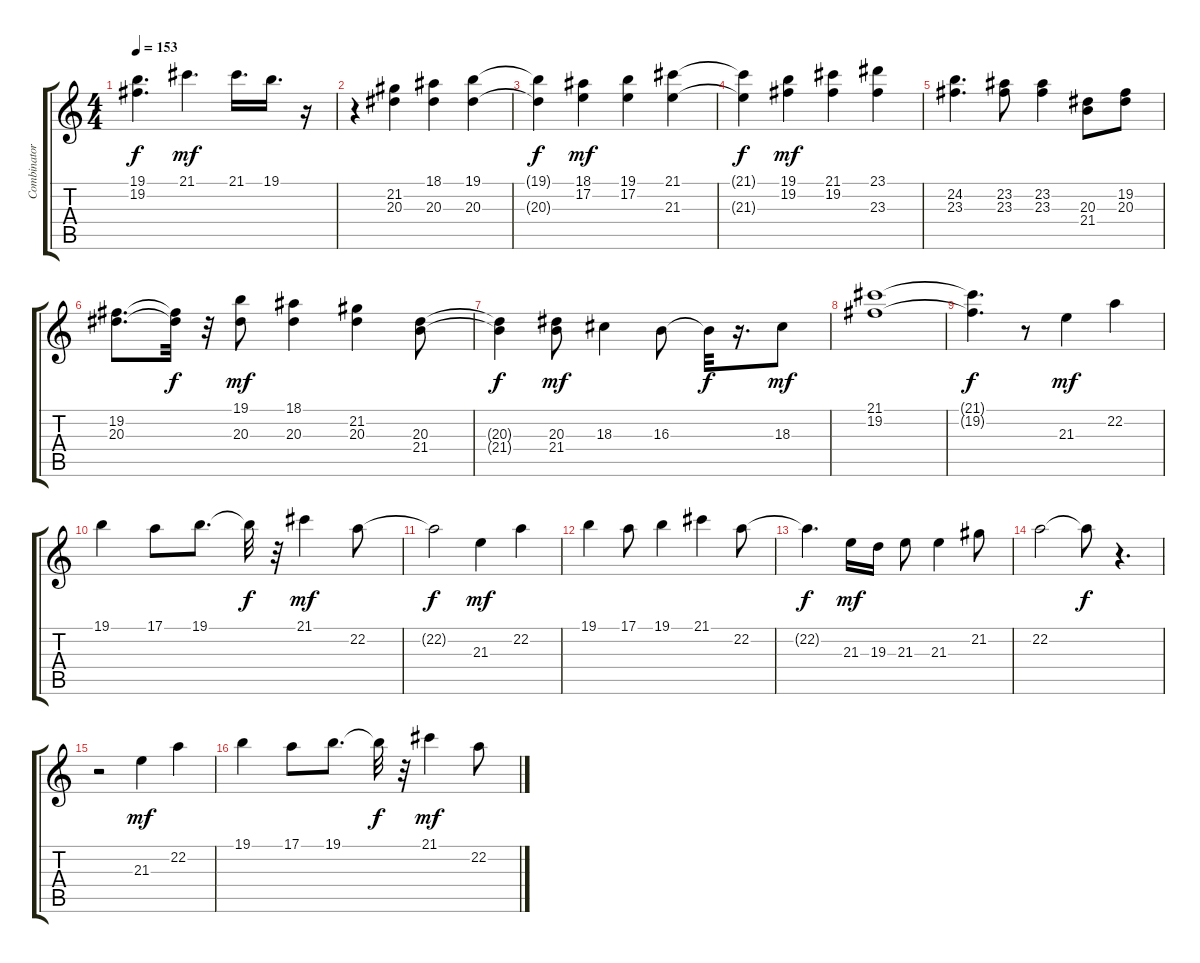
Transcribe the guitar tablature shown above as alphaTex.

\track ("Combinator 1 (Staff 1)" "Combinator") {instrument acousticgrandpiano}
\staff {score tabs}
\tuning (E4 B3 G3 D3 A2 E2) {hide}
\ts (4 4)
\tempo 153
\clef g2
\ks c
(19.1{t} 19.2{t}).4{d dy f} 21.1.4{d dy mf} 21.1.16{d} 19.1.16{d} r.16 |
r.4 (21.2 20.3).4 (18.1 20.3).4 (19.1 20.3).4 |
(19.1{t} 20.3{t}).4{dy f} (18.1 17.2).4{dy mf} (19.1 17.2).4 (21.1 21.3).4 |
(21.1{t} 21.3{t}).4{dy f} (19.1 19.2).4{dy mf} (21.1 19.2).4 (23.1 23.3).4 |
(24.2 23.3).4{d} (23.2 23.3).8 (23.2 23.3).4 (20.3 21.4).8 (19.2 20.3).8 |
(19.2 20.3).8{d} (19.2{t} 20.3{t}).32{dy f} r.32 (19.1 20.3).8{dy mf} (18.1 20.3).4 (21.2 20.3).4 (20.3 21.4).8 |
(20.3{t} 21.4{t}).4{dy f} (20.3 21.4).8{dy mf} 18.3.4 16.3.8 16.3{t}.32{dy f} r.16{d} 18.3.8{dy mf} |
(21.1 19.2).1 |
(21.1{t} 19.2{t}).4{d dy f} r.8 21.3.4{dy mf} 22.2.4 |
19.1.4 17.1.8 19.1.8{d} 19.1{t}.32{dy f} r.32 21.1.4{dy mf} 22.2.8 |
22.2{t}.2{dy f} 21.3.4{dy mf} 22.2.4 |
19.1.4 17.1.8 19.1.4 21.1.4 22.2.8 |
22.2{t}.4{d dy f} 21.3.16{dy mf} 19.3.16 21.3.8 21.3.4 21.2.8 |
22.2.2 22.2{t}.8{dy f} r.4{d} |
r.2 21.3.4{dy mf} 22.2.4 |
19.1.4 17.1.8 19.1.8{d} 19.1{t}.32{dy f} r.32 21.1.4{dy mf} 22.2.8
